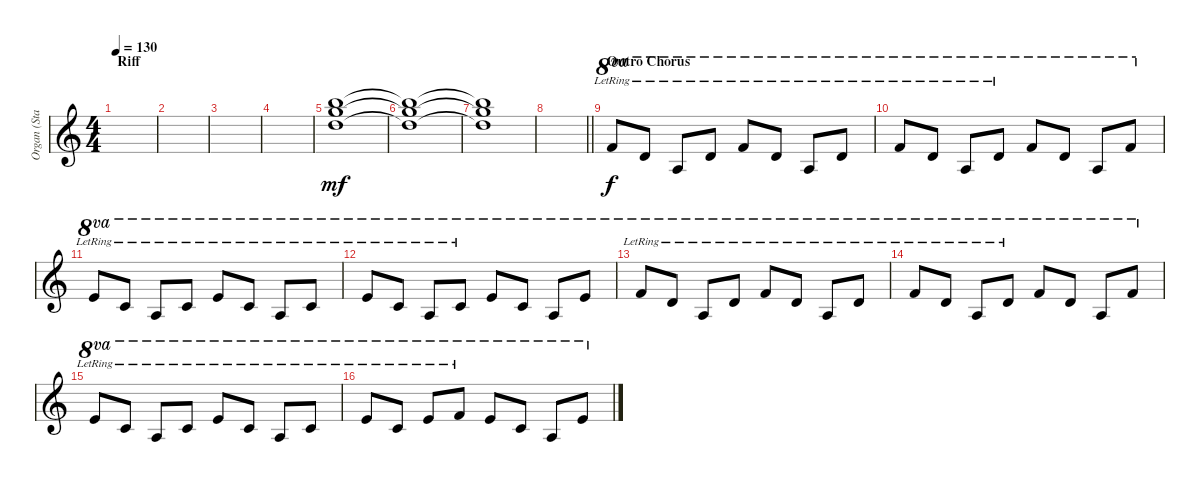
\track ("Organ (Staff 1)" "Organ (Sta") {instrument drawbarorgan}
\staff {score}
\tuning (E4 B3 G3 D3 A2 E2 B1) {hide}
\ts (4 4)
\section ("" "Riff")
\tempo 130
\clef g2
\ks c
|
|
|
|
(19.1 20.2 19.3).1{dy mf} |
(19.1{t} 20.2{t} 19.3{t}).1 |
(19.1{t} 20.2{t} 19.3{t}).1 |
\barLineRight lightlight
|
\section ("" "Outro Chorus")
13.1{lr}.8{ot 8va dy f} 10.1{lr}.8{ot 8va} 5.1{lr}.8{ot 8va} 10.1{lr}.8{ot 8va} 13.1{lr}.8{ot 8va} 10.1{lr}.8{ot 8va} 5.1{lr}.8{ot 8va} 10.1{lr}.8{ot 8va} |
13.1{lr}.8{ot 8va} 10.1{lr}.8{ot 8va} 5.1{lr}.8{ot 8va} 10.1{lr}.8{ot 8va} 13.1.8{ot 8va} 10.1.8{ot 8va} 5.1.8{ot 8va} 13.1.8{ot 8va} |
12.1{lr}.8{ot 8va} 8.1{lr}.8{ot 8va} 5.1{lr}.8{ot 8va} 8.1{lr}.8{ot 8va} 12.1{lr}.8{ot 8va} 8.1{lr}.8{ot 8va} 5.1{lr}.8{ot 8va} 8.1{lr}.8{ot 8va} |
12.1{lr}.8{ot 8va} 8.1{lr}.8{ot 8va} 5.1{lr}.8{ot 8va} 8.1{lr}.8{ot 8va} 12.1.8{ot 8va} 8.1.8{ot 8va} 5.1.8{ot 8va} 12.1.8{ot 8va} |
13.1{lr}.8{ot 8va} 10.1{lr}.8{ot 8va} 5.1{lr}.8{ot 8va} 10.1{lr}.8{ot 8va} 13.1{lr}.8{ot 8va} 10.1{lr}.8{ot 8va} 5.1{lr}.8{ot 8va} 10.1{lr}.8{ot 8va} |
13.1{lr}.8{ot 8va} 10.1{lr}.8{ot 8va} 5.1{lr}.8{ot 8va} 10.1{lr}.8{ot 8va} 13.1.8{ot 8va} 10.1.8{ot 8va} 5.1.8{ot 8va} 13.1.8{ot 8va} |
12.1{lr}.8{ot 8va} 8.1{lr}.8{ot 8va} 5.1{lr}.8{ot 8va} 8.1{lr}.8{ot 8va} 12.1{lr}.8{ot 8va} 8.1{lr}.8{ot 8va} 5.1{lr}.8{ot 8va} 8.1{lr}.8{ot 8va} |
12.1{lr}.8{ot 8va} 8.1{lr}.8{ot 8va} 12.1{lr}.8{ot 8va} 13.1{lr}.8{ot 8va} 12.1.8{ot 8va} 8.1.8{ot 8va} 5.1.8{ot 8va} 12.1.8{ot 8va}
